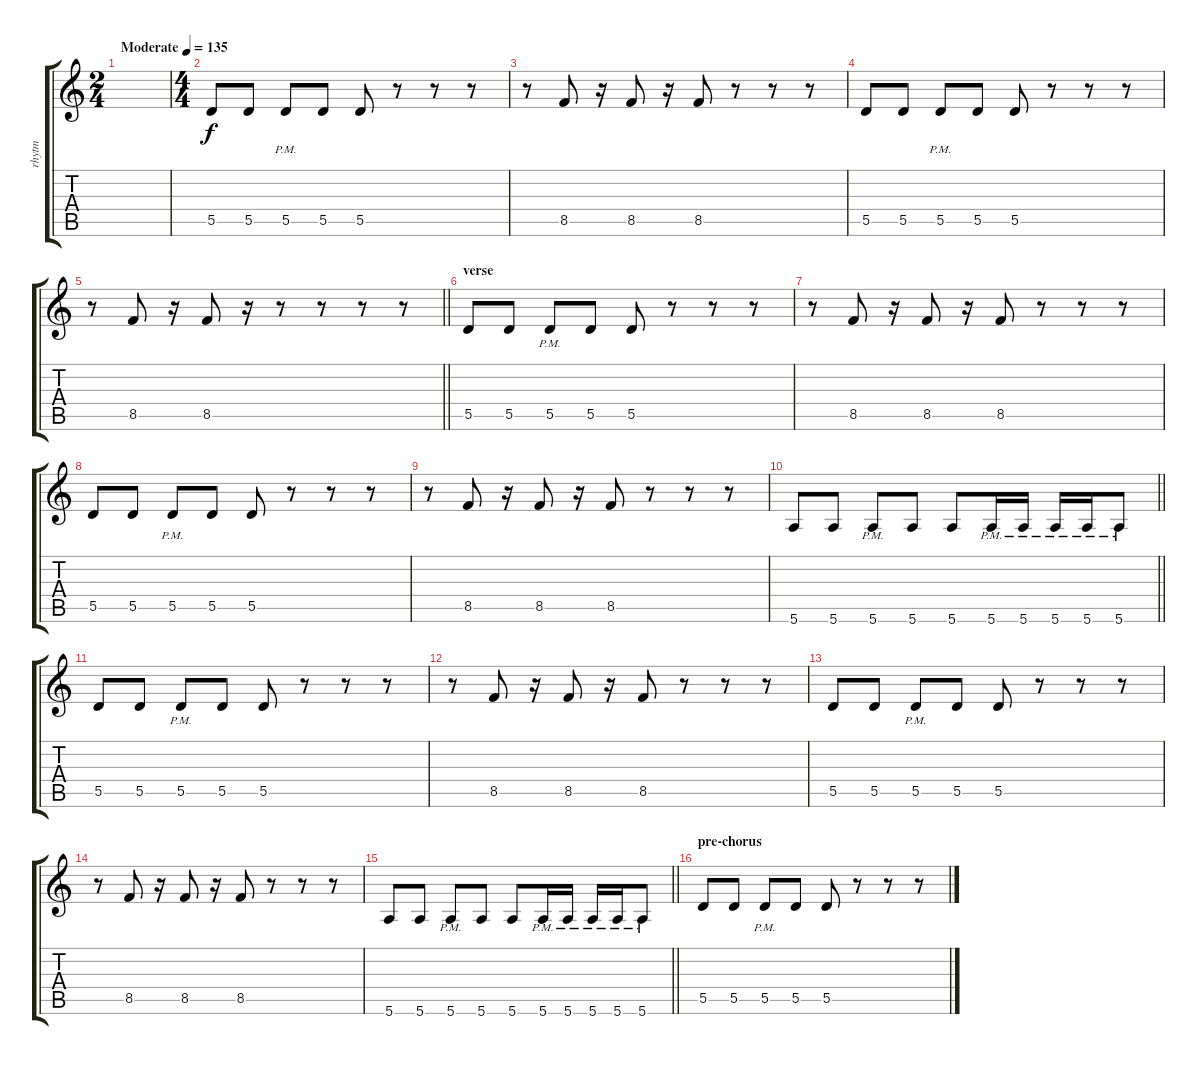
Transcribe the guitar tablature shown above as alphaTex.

\track ("rhytm" "rhytm") {instrument distortionguitar}
\staff {score tabs}
\tuning (E4 B3 G3 D3 A2 E2) {hide}
\ts (2 4)
\tempo (135 "Moderate")
\clef g2
\ks c
|
\ts (4 4)
5.5.8 5.5.8 5.5{pm}.8 5.5.8 5.5.8 r.8 r.8 r.8 |
r.8 8.5.8 r.16 8.5.8 r.16 8.5.8 r.8 r.8 r.8 |
5.5.8 5.5.8 5.5{pm}.8 5.5.8 5.5.8 r.8 r.8 r.8 |
\barLineRight lightlight
r.8 8.5.8 r.16 8.5.8 r.16 r.8 r.8 r.8 r.8 |
\section ("" "verse")
5.5.8 5.5.8 5.5{pm}.8 5.5.8 5.5.8 r.8 r.8 r.8 |
r.8 8.5.8 r.16 8.5.8 r.16 8.5.8 r.8 r.8 r.8 |
5.5.8 5.5.8 5.5{pm}.8 5.5.8 5.5.8 r.8 r.8 r.8 |
r.8 8.5.8 r.16 8.5.8 r.16 8.5.8 r.8 r.8 r.8 |
\barLineRight lightlight
5.6.8 5.6.8 5.6{pm}.8 5.6.8 5.6.8 5.6{pm}.16 5.6{pm}.16 5.6{pm}.16 5.6{pm}.16 5.6{pm}.8 |
5.5.8 5.5.8 5.5{pm}.8 5.5.8 5.5.8 r.8 r.8 r.8 |
r.8 8.5.8 r.16 8.5.8 r.16 8.5.8 r.8 r.8 r.8 |
5.5.8 5.5.8 5.5{pm}.8 5.5.8 5.5.8 r.8 r.8 r.8 |
r.8 8.5.8 r.16 8.5.8 r.16 8.5.8 r.8 r.8 r.8 |
\barLineRight lightlight
5.6.8 5.6.8 5.6{pm}.8 5.6.8 5.6.8 5.6{pm}.16 5.6{pm}.16 5.6{pm}.16 5.6{pm}.16 5.6{pm}.8 |
\section ("" "pre-chorus")
5.5.8 5.5.8 5.5{pm}.8 5.5.8 5.5.8 r.8 r.8 r.8
